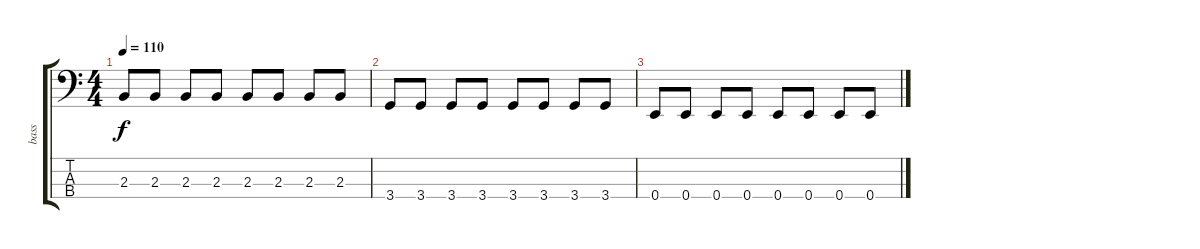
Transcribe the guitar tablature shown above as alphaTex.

\track ("bass" "bass") {instrument electricbassfinger}
\staff {score tabs}
\tuning (G2 D2 A1 E1) {hide}
\ts (4 4)
\tempo 110
\clef f4
\ks c
2.3.8{dy f} 2.3.8 2.3.8 2.3.8 2.3.8 2.3.8 2.3.8 2.3.8 |
3.4.8 3.4.8 3.4.8 3.4.8 3.4.8 3.4.8 3.4.8 3.4.8 |
0.4.8 0.4.8 0.4.8 0.4.8 0.4.8 0.4.8 0.4.8 0.4.8
